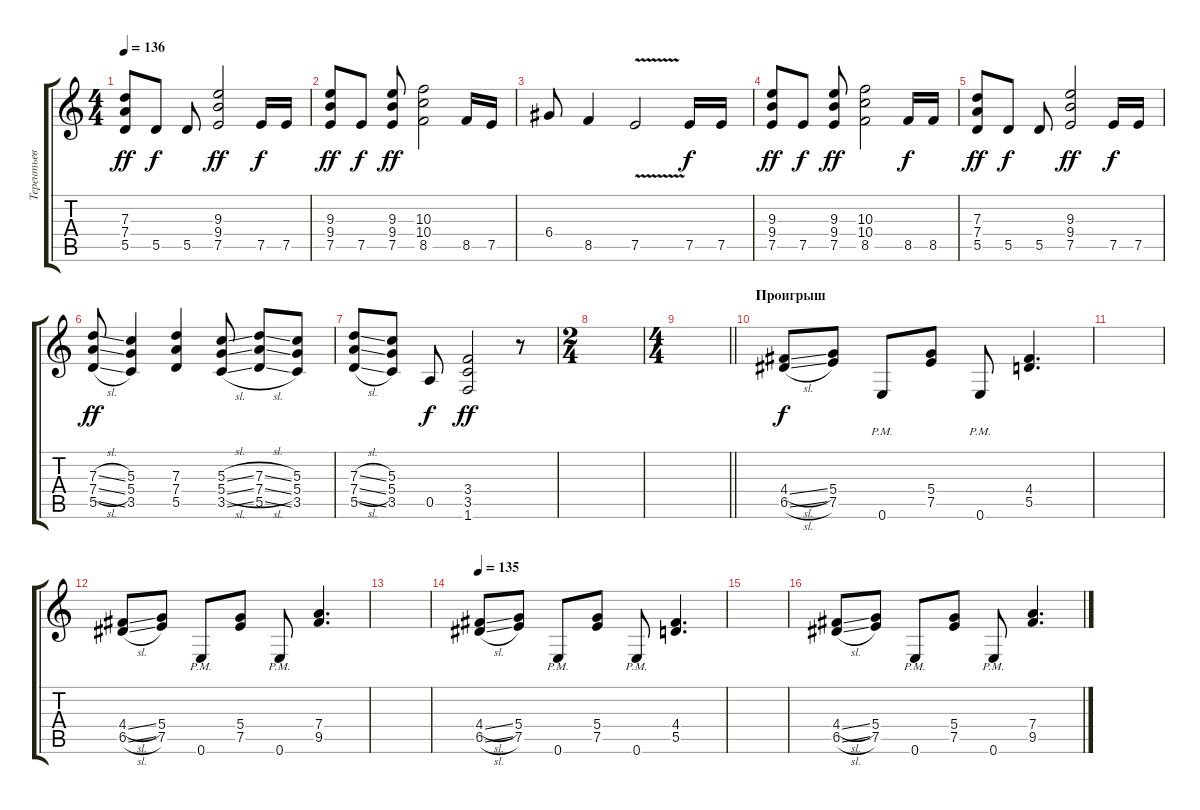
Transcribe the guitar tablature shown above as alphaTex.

\track ("Терентьев" "Терентьев") {instrument distortionguitar}
\staff {score tabs}
\tuning (E4 B3 G3 D3 A2 E2) {hide}
\ts (4 4)
\tempo 136
\clef g2
\ks c
(7.3 7.4 5.5).8{dy ff} 5.5.8{dy f} 5.5.8 (9.3 9.4 7.5).2{dy ff} 7.5.16{dy f} 7.5.16 |
(9.3 9.4 7.5).8{dy ff} 7.5.8{dy f} (9.3 9.4 7.5).8{dy ff} (10.3 10.4 8.5).2 8.5.16 7.5.16 |
6.4.8 8.5.4 7.5{v}.2 7.5.16{dy f} 7.5.16 |
(9.3 9.4 7.5).8{dy ff} 7.5.8{dy f} (9.3 9.4 7.5).8{dy ff} (10.3 10.4 8.5).2 8.5.16{dy f} 8.5.16 |
(7.3 7.4 5.5).8{dy ff} 5.5.8{dy f} 5.5.8 (9.3 9.4 7.5).2{dy ff} 7.5.16{dy f} 7.5.16 |
(7.3{sl} 7.4{sl} 5.5{sl}).8{dy ff} (5.3 5.4 3.5).4 (7.3 7.4 5.5).4 (5.3{sl} 5.4{sl} 3.5{sl}).8 (7.3{sl} 7.4{sl} 5.5{sl}).8 (5.3 5.4 3.5).8 |
(7.3{sl} 7.4{sl} 5.5{sl}).8 (5.3 5.4 3.5).8 0.5.8{dy f} (3.4 3.5 1.6).2{dy ff} r.8 |
\ts (2 4)
|
\ts (4 4)
\barLineRight lightlight
|
\section ("" "Проигрыш")
(4.4{sl} 6.5{sl}).8{dy f} (5.4 7.5).8 0.6{pm}.8 (5.4 7.5).8 0.6{pm}.8 (4.4 5.5).4{d} |
|
(4.4{sl} 6.5{sl}).8 (5.4 7.5).8 0.6{pm}.8 (5.4 7.5).8 0.6{pm}.8 (7.4 9.5).4{d} |
|
\tempo 135
(4.4{sl} 6.5{sl}).8 (5.4 7.5).8 0.6{pm}.8 (5.4 7.5).8 0.6{pm}.8 (4.4 5.5).4{d} |
|
(4.4{sl} 6.5{sl}).8 (5.4 7.5).8 0.6{pm}.8 (5.4 7.5).8 0.6{pm}.8 (7.4 9.5).4{d}
